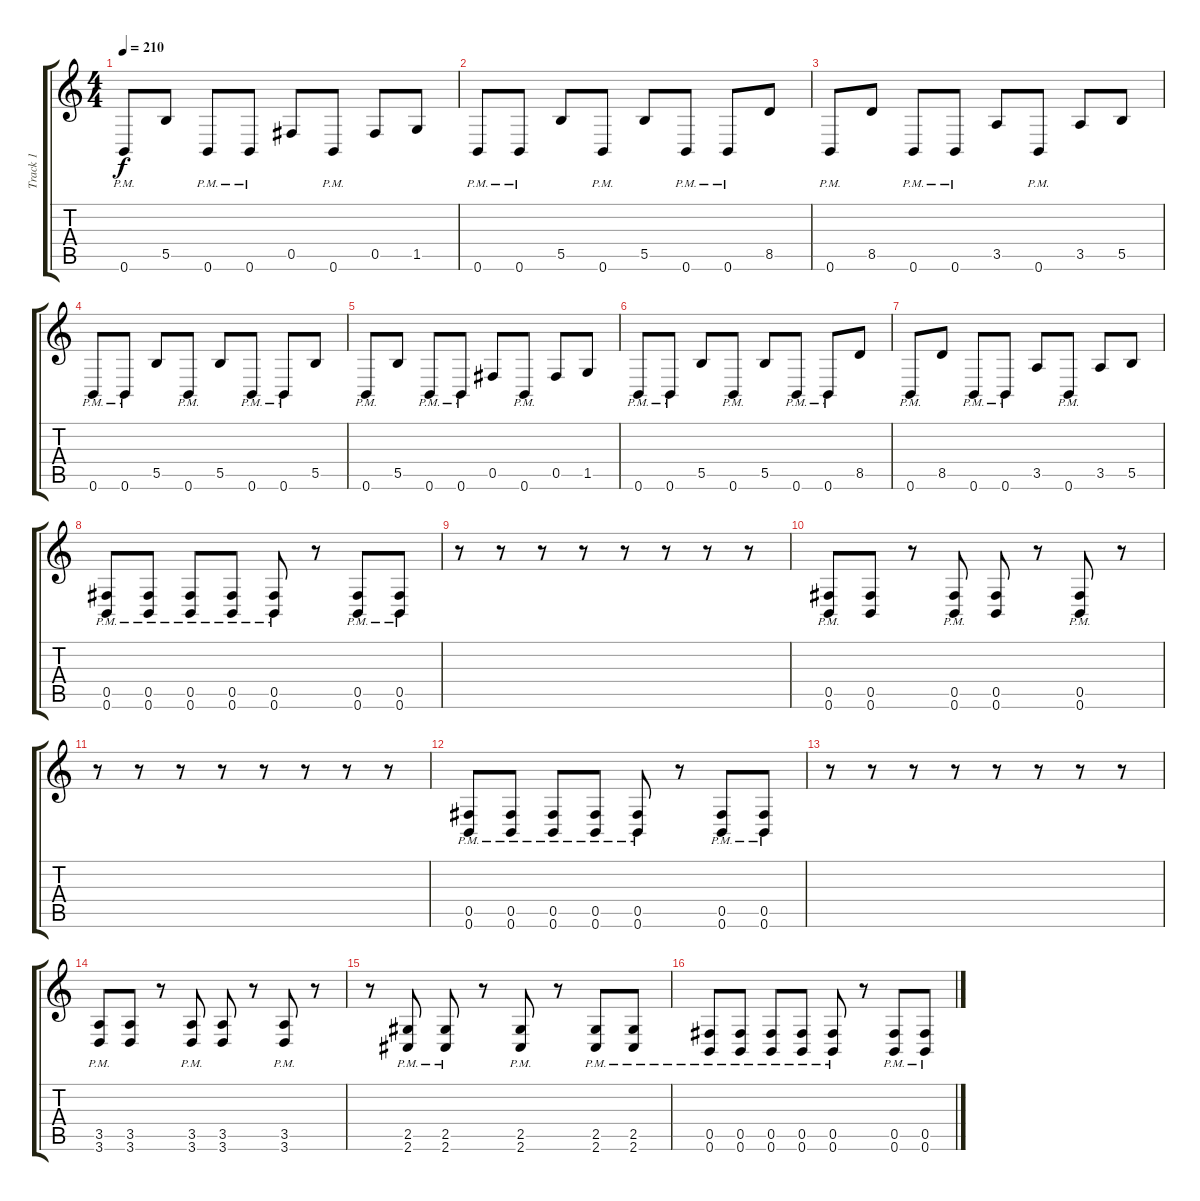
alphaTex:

\track ("Track 1" "Track 1") {instrument overdrivenguitar}
\staff {score tabs}
\tuning (Db4 Ab3 E3 B2 Gb2 B1) {hide}
\ts (4 4)
\tempo 210
\clef g2
\ks c
0.6{pm}.8{dy f} 5.5.8 0.6{pm}.8 0.6{pm}.8 0.5.8 0.6{pm}.8 0.5.8 1.5.8 |
0.6{pm}.8 0.6{pm}.8 5.5.8 0.6{pm}.8 5.5.8 0.6{pm}.8 0.6{pm}.8 8.5.8 |
0.6{pm}.8 8.5.8 0.6{pm}.8 0.6{pm}.8 3.5.8 0.6{pm}.8 3.5.8 5.5.8 |
0.6{pm}.8 0.6{pm}.8 5.5.8 0.6{pm}.8 5.5.8 0.6{pm}.8 0.6{pm}.8 5.5.8 |
0.6{pm}.8 5.5.8 0.6{pm}.8 0.6{pm}.8 0.5.8 0.6{pm}.8 0.5.8 1.5.8 |
0.6{pm}.8 0.6{pm}.8 5.5.8 0.6{pm}.8 5.5.8 0.6{pm}.8 0.6{pm}.8 8.5.8 |
0.6{pm}.8 8.5.8 0.6{pm}.8 0.6{pm}.8 3.5.8 0.6{pm}.8 3.5.8 5.5.8 |
(0.5{pm} 0.6{pm}).8 (0.5{pm} 0.6{pm}).8 (0.5{pm} 0.6{pm}).8 (0.5{pm} 0.6{pm}).8 (0.5{pm} 0.6{pm}).8 r.8 (0.5{pm} 0.6{pm}).8 (0.5{pm} 0.6{pm}).8 |
r.8 r.8 r.8 r.8 r.8 r.8 r.8 r.8 |
(0.5{pm} 0.6{pm}).8 (0.5 0.6).8 r.8 (0.5{pm} 0.6{pm}).8 (0.5 0.6).8 r.8 (0.5{pm} 0.6{pm}).8 r.8 |
r.8 r.8 r.8 r.8 r.8 r.8 r.8 r.8 |
(0.5{pm} 0.6{pm}).8 (0.5{pm} 0.6{pm}).8 (0.5{pm} 0.6{pm}).8 (0.5{pm} 0.6{pm}).8 (0.5{pm} 0.6{pm}).8 r.8 (0.5{pm} 0.6{pm}).8 (0.5{pm} 0.6{pm}).8 |
r.8 r.8 r.8 r.8 r.8 r.8 r.8 r.8 |
(3.5{pm} 3.6{pm}).8 (3.5 3.6).8 r.8 (3.5{pm} 3.6{pm}).8 (3.5 3.6).8 r.8 (3.5{pm} 3.6{pm}).8 r.8 |
r.8 (2.5{pm} 2.6{pm}).8 (2.5{pm} 2.6{pm}).8 r.8 (2.5{pm} 2.6{pm}).8 r.8 (2.5{pm} 2.6{pm}).8 (2.5{pm} 2.6{pm}).8 |
(0.5{pm} 0.6{pm}).8 (0.5{pm} 0.6{pm}).8 (0.5{pm} 0.6{pm}).8 (0.5{pm} 0.6{pm}).8 (0.5{pm} 0.6{pm}).8 r.8 (0.5{pm} 0.6{pm}).8 (0.5{pm} 0.6{pm}).8
